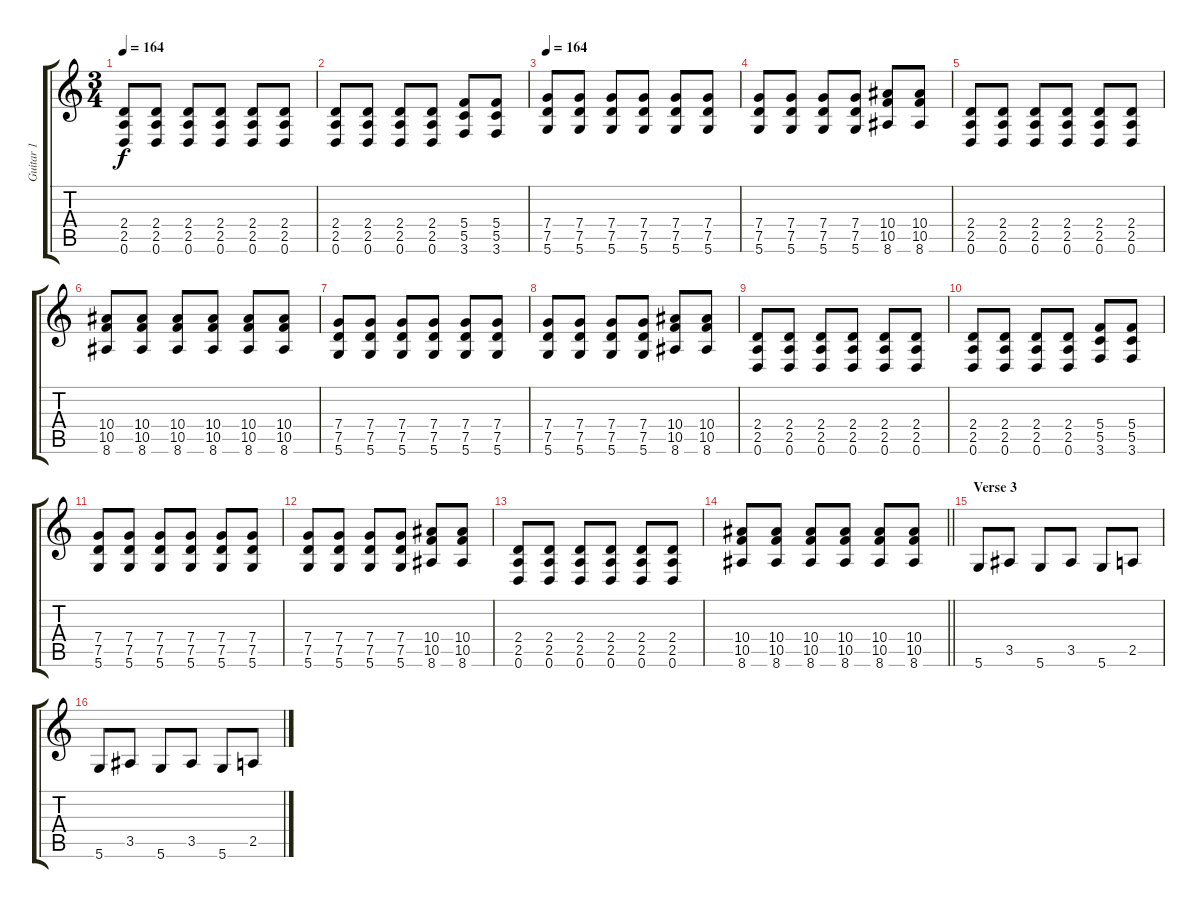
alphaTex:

\track ("Guitar 1" "Guitar 1") {instrument distortionguitar}
\staff {score tabs}
\tuning (D4 A3 F3 C3 G2 D2) {hide}
\ts (3 4)
\tempo 164
\clef g2
\ks c
(2.4 2.5 0.6).8{dy f} (2.4 2.5 0.6).8 (2.4 2.5 0.6).8 (2.4 2.5 0.6).8 (2.4 2.5 0.6).8 (2.4 2.5 0.6).8 |
(2.4 2.5 0.6).8 (2.4 2.5 0.6).8 (2.4 2.5 0.6).8 (2.4 2.5 0.6).8 (5.4 5.5 3.6).8 (5.4 5.5 3.6).8 |
\tempo 164
(7.4 7.5 5.6).8 (7.4 7.5 5.6).8 (7.4 7.5 5.6).8 (7.4 7.5 5.6).8 (7.4 7.5 5.6).8 (7.4 7.5 5.6).8 |
(7.4 7.5 5.6).8 (7.4 7.5 5.6).8 (7.4 7.5 5.6).8 (7.4 7.5 5.6).8 (10.4 10.5 8.6).8 (10.4 10.5 8.6).8 |
(2.4 2.5 0.6).8 (2.4 2.5 0.6).8 (2.4 2.5 0.6).8 (2.4 2.5 0.6).8 (2.4 2.5 0.6).8 (2.4 2.5 0.6).8 |
(10.4 10.5 8.6).8 (10.4 10.5 8.6).8 (10.4 10.5 8.6).8 (10.4 10.5 8.6).8 (10.4 10.5 8.6).8 (10.4 10.5 8.6).8 |
(7.4 7.5 5.6).8 (7.4 7.5 5.6).8 (7.4 7.5 5.6).8 (7.4 7.5 5.6).8 (7.4 7.5 5.6).8 (7.4 7.5 5.6).8 |
(7.4 7.5 5.6).8 (7.4 7.5 5.6).8 (7.4 7.5 5.6).8 (7.4 7.5 5.6).8 (10.4 10.5 8.6).8 (10.4 10.5 8.6).8 |
(2.4 2.5 0.6).8 (2.4 2.5 0.6).8 (2.4 2.5 0.6).8 (2.4 2.5 0.6).8 (2.4 2.5 0.6).8 (2.4 2.5 0.6).8 |
(2.4 2.5 0.6).8 (2.4 2.5 0.6).8 (2.4 2.5 0.6).8 (2.4 2.5 0.6).8 (5.4 5.5 3.6).8 (5.4 5.5 3.6).8 |
(7.4 7.5 5.6).8 (7.4 7.5 5.6).8 (7.4 7.5 5.6).8 (7.4 7.5 5.6).8 (7.4 7.5 5.6).8 (7.4 7.5 5.6).8 |
(7.4 7.5 5.6).8 (7.4 7.5 5.6).8 (7.4 7.5 5.6).8 (7.4 7.5 5.6).8 (10.4 10.5 8.6).8 (10.4 10.5 8.6).8 |
(2.4 2.5 0.6).8 (2.4 2.5 0.6).8 (2.4 2.5 0.6).8 (2.4 2.5 0.6).8 (2.4 2.5 0.6).8 (2.4 2.5 0.6).8 |
\barLineRight lightlight
(10.4 10.5 8.6).8 (10.4 10.5 8.6).8 (10.4 10.5 8.6).8 (10.4 10.5 8.6).8 (10.4 10.5 8.6).8 (10.4 10.5 8.6).8 |
\section ("" "Verse 3")
5.6.8 3.5.8 5.6.8 3.5.8 5.6.8 2.5.8 |
5.6.8 3.5.8 5.6.8 3.5.8 5.6.8 2.5.8
